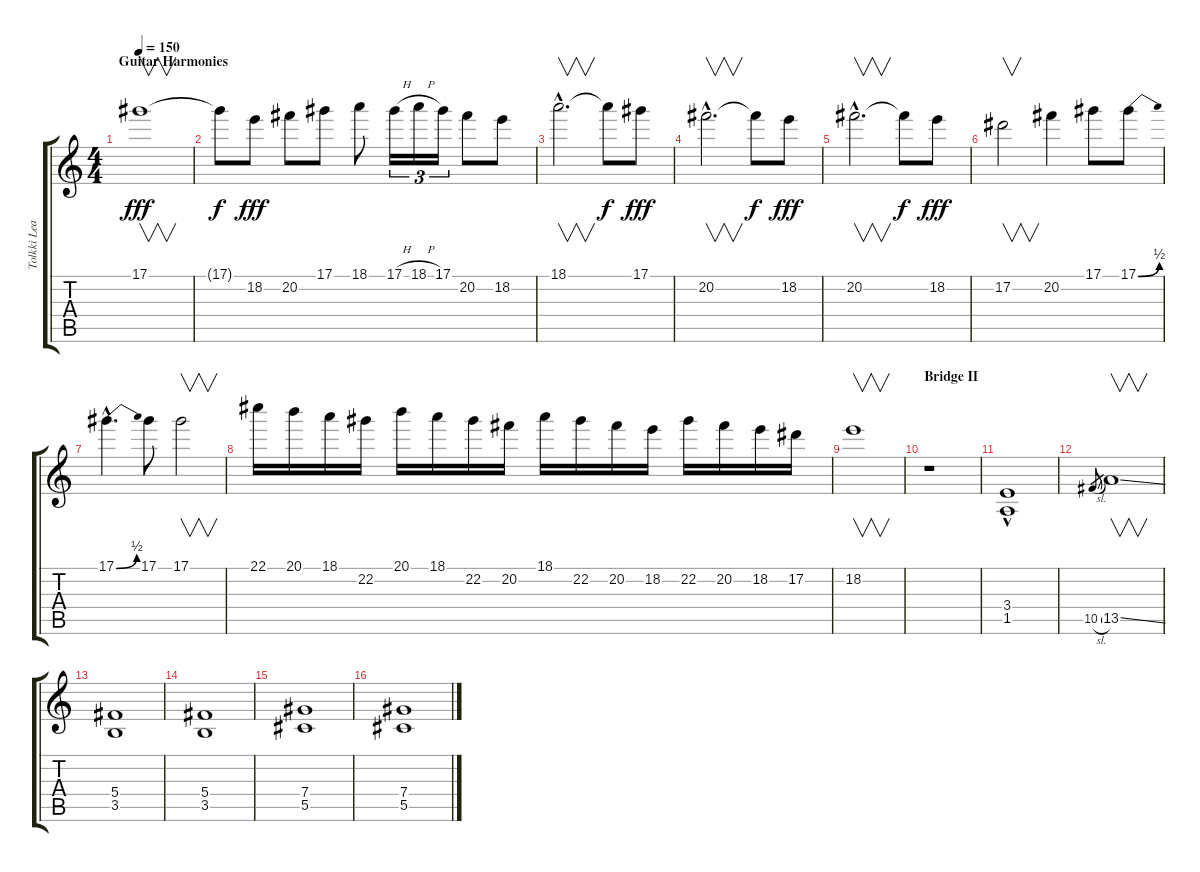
\track ("Tolkki Lead" "Tolkki Lea") {instrument overdrivenguitar}
\staff {score tabs}
\tuning (Eb4 Bb3 Gb3 Db3 Ab2 Eb2) {hide}
\ts (4 4)
\section ("" "Guitar Harmonies")
\tempo 150
\clef g2
\ks c
17.1.1{v dy fff} |
17.1{t}.8{dy f} 18.2.8{dy fff} 20.2.8 17.1.8 18.1.8 17.1{h}.16{tu (3 2)} 18.1{h}.16{tu (3 2)} 17.1.16{tu (3 2)} 20.2.8 18.2.8 |
18.1{hac}.2{v d} 18.1{t}.8{dy f} 17.1.8{dy fff} |
20.2{hac}.2{v d} 20.2{t}.8{dy f} 18.2.8{dy fff} |
20.2{hac}.2{v d} 20.2{t}.8{dy f} 18.2.8{dy fff} |
17.2.2{v} 20.2.4 17.1.8 17.1{be (bend 0 0 60 2)}.8 |
17.1{be (bend 0 0 60 2) hac}.4{d} 17.1.8 17.1.2{v} |
22.1.16 20.1.16 18.1.16 22.2.16 20.1.16 18.1.16 22.2.16 20.2.16 18.1.16 22.2.16 20.2.16 18.2.16 22.2.16 20.2.16 18.2.16 17.2.16 |
18.2.1{v} |
\section ("" "Bridge II")
r.1 |
(3.4{hac} 1.5).1 |
10.5{sl}.8{gr} 13.5{ss}.1{v} |
(5.4 3.5).1 |
(5.4 3.5).1 |
(7.4 5.5).1 |
(7.4 5.5).1
